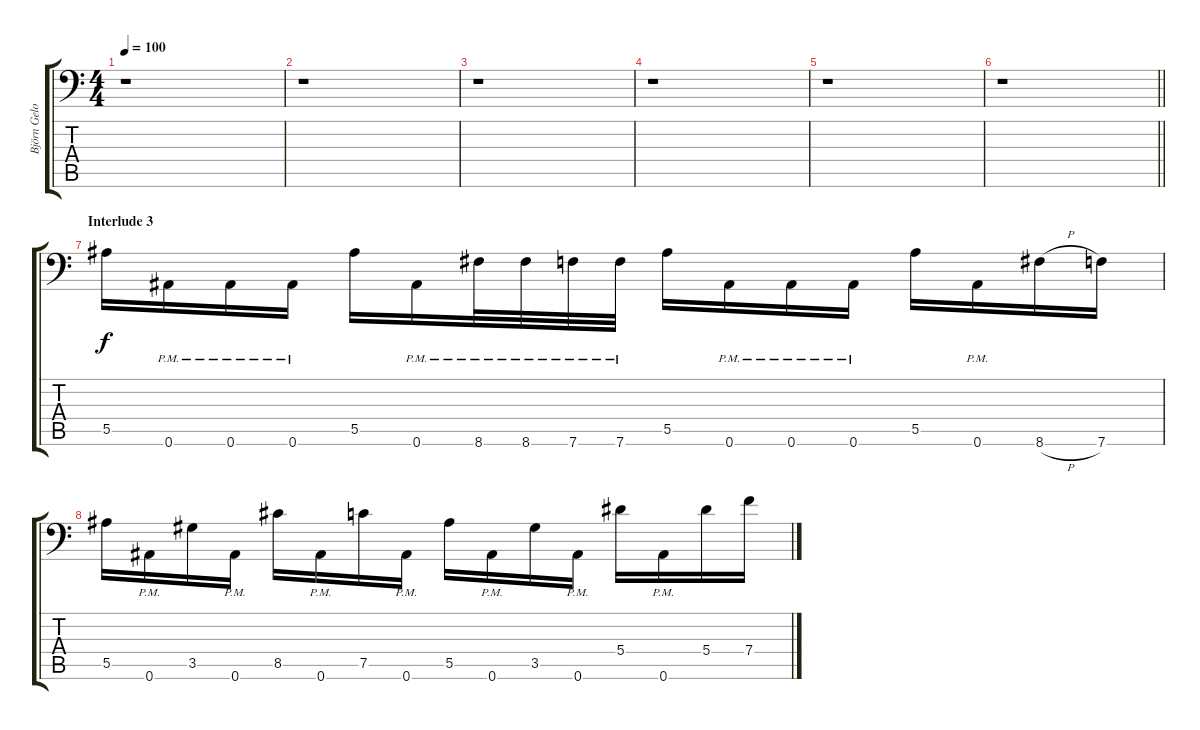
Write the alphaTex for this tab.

\track ("Björn Gelotte 2" "Björn Gelo") {instrument distortionguitar}
\staff {score tabs}
\tuning (C4 G3 Eb3 Bb2 F2 Bb1) {hide}
\ts (4 4)
\tempo 100
\clef f4
\ks c
r.1{dy f} |
r.1 |
r.1 |
r.1 |
r.1 |
\barLineRight lightlight
r.1 |
\section ("" "Interlude 3")
5.5.16{volume 12 balance 16 instrument distortionguitar} 0.6{pm}.16 0.6{pm}.16 0.6{pm}.16 5.5.16 0.6{pm}.16 8.6{pm}.32 8.6{pm}.32 7.6{pm}.32 7.6{pm}.32 5.5.16 0.6{pm}.16 0.6{pm}.16 0.6{pm}.16 5.5.16 0.6{pm}.16 8.6{h}.16 7.6.16 |
5.5.16 0.6{pm}.16 3.5.16 0.6{pm}.16 8.5.16 0.6{pm}.16 7.5.16 0.6{pm}.16 5.5.16 0.6{pm}.16 3.5.16 0.6{pm}.16 5.4.16 0.6{pm}.16 5.4.16 7.4.16
